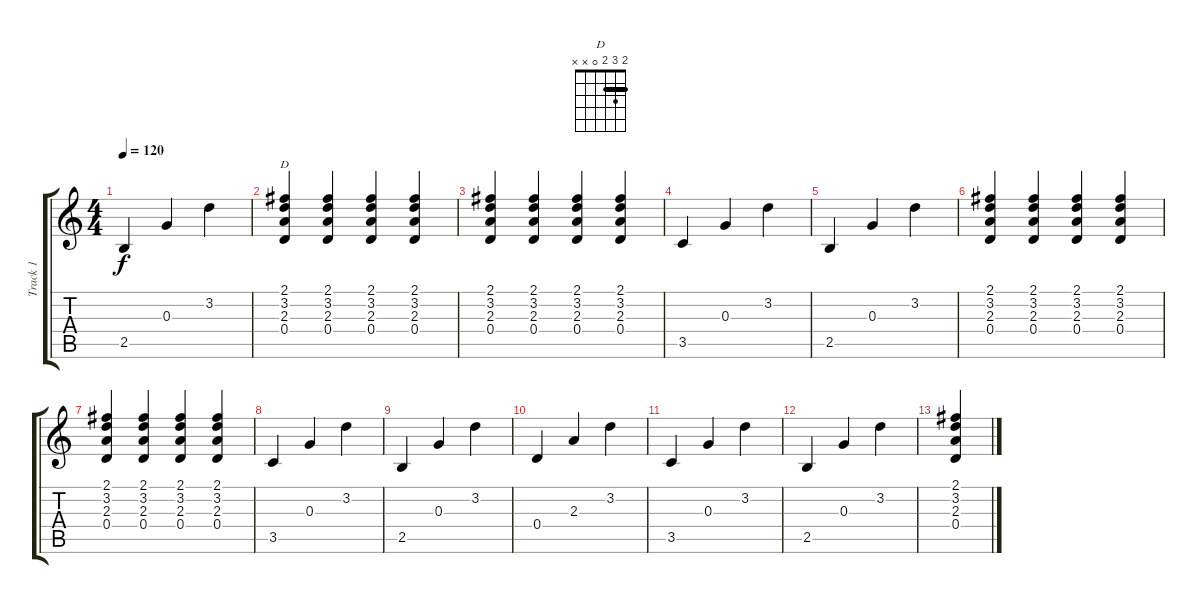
\track ("Track 1" "Track 1") {instrument distortionguitar}
\staff {score tabs}
\tuning (E4 B3 G3 D3 A2 E2) {hide}
\chord ("D" 2 3 2 0 x x) {barre 2}
\ts (4 4)
\tempo 120
\clef g2
\ks c
2.5.4{dy f} 0.3.4 3.2.4 |
(2.1 3.2 2.3 0.4).4{ch "D"} (2.1 3.2 2.3 0.4).4 (2.1 3.2 2.3 0.4).4 (2.1 3.2 2.3 0.4).4 |
(2.1 3.2 2.3 0.4).4 (2.1 3.2 2.3 0.4).4 (2.1 3.2 2.3 0.4).4 (2.1 3.2 2.3 0.4).4 |
3.5.4 0.3.4 3.2.4 |
2.5.4 0.3.4 3.2.4 |
(2.1 3.2 2.3 0.4).4 (2.1 3.2 2.3 0.4).4 (2.1 3.2 2.3 0.4).4 (2.1 3.2 2.3 0.4).4 |
(2.1 3.2 2.3 0.4).4 (2.1 3.2 2.3 0.4).4 (2.1 3.2 2.3 0.4).4 (2.1 3.2 2.3 0.4).4 |
3.5.4 0.3.4 3.2.4 |
2.5.4 0.3.4 3.2.4 |
0.4.4 2.3.4 3.2.4 |
3.5.4 0.3.4 3.2.4 |
2.5.4 0.3.4 3.2.4 |
(2.1 3.2 2.3 0.4).4
